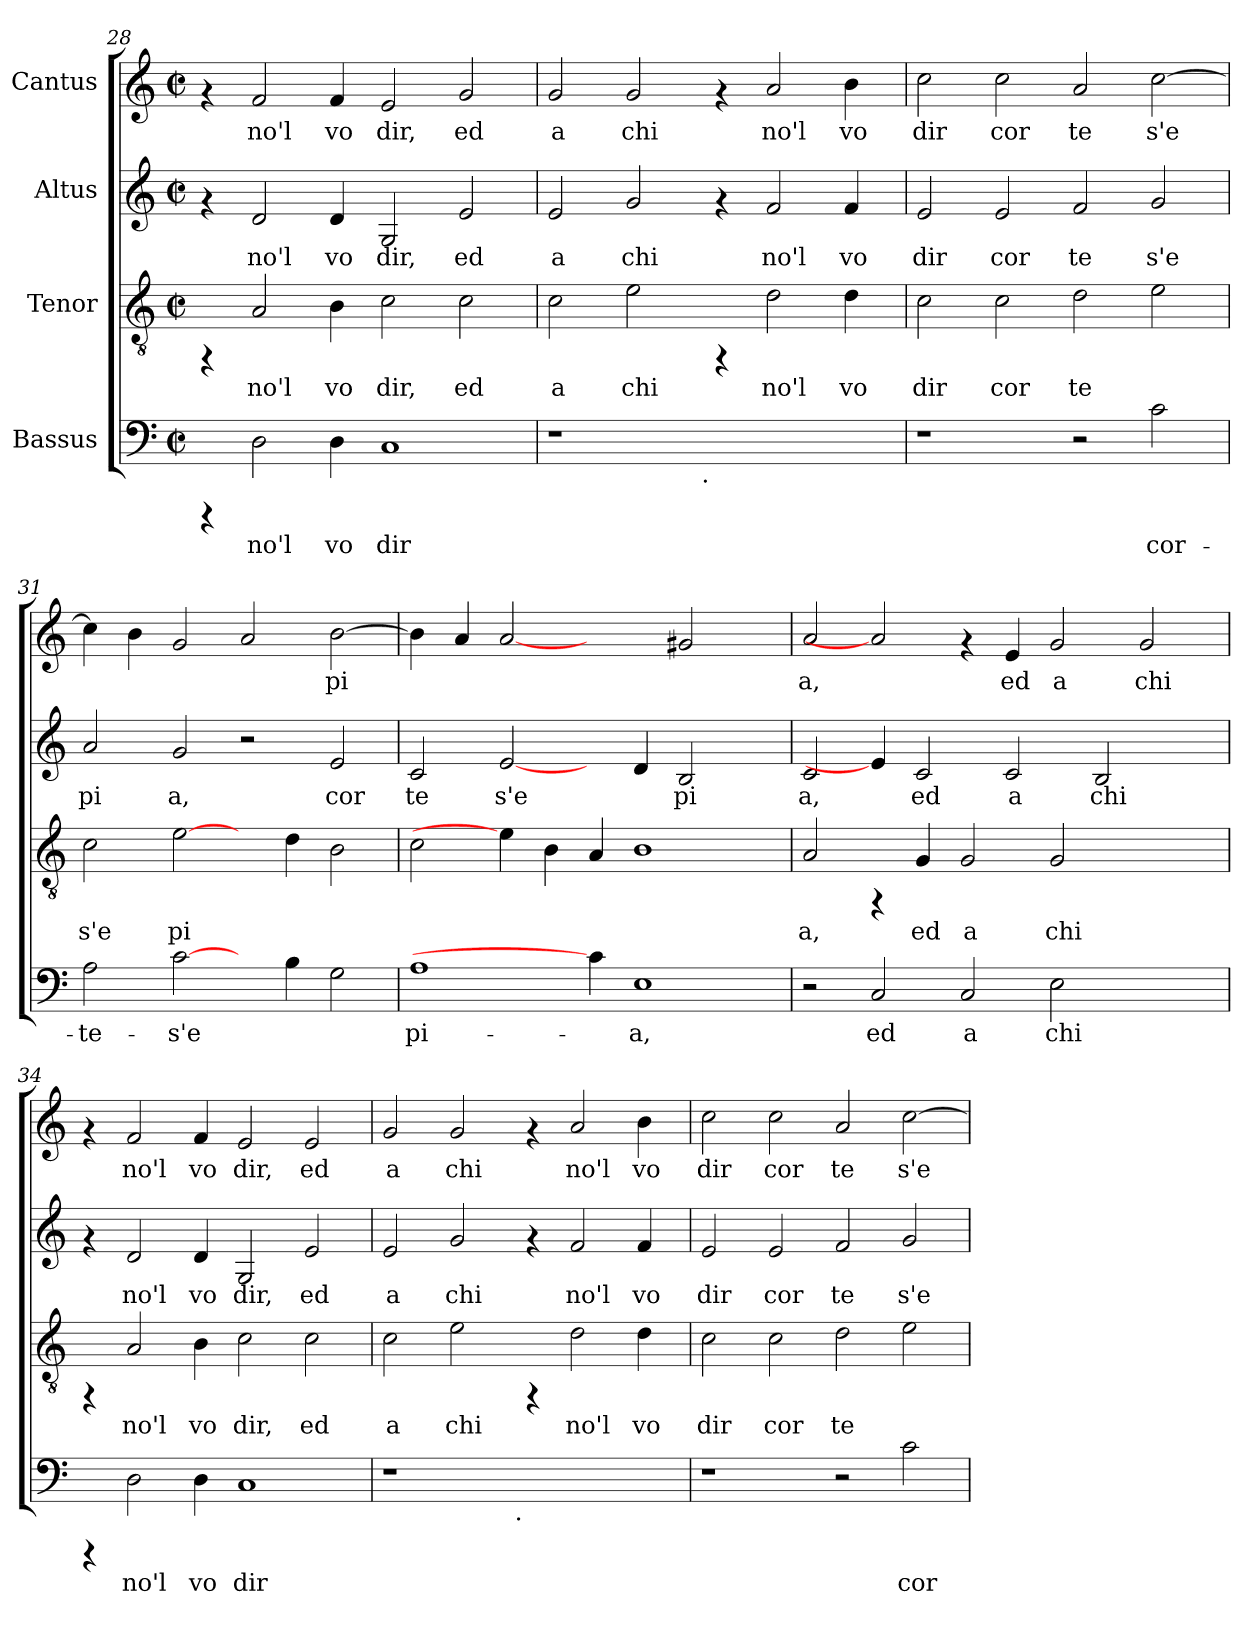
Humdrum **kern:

**kern	**text	**kern	**text	**kern	**text	**kern	**text
*part4	*part4	*part3	*part3	*part2	*part2	*part1	*part1
*staff4	*staff4	*staff3	*staff3	*staff2	*staff2	*staff1	*staff1
*I"Bassus	*	*I"Tenor	*	*I"Altus	*	*I"Cantus	*
*clefF4	*	*clefGv2	*	*clefG2	*	*clefG2	*
*k[]	*	*k[]	*	*k[]	*	*k[]	*
*C:	*	*C:	*	*C:	*	*C:	*
*M2/2	*	*M2/2	*	*M2/2	*	*M2/2	*
*met(c|)	*	*met(c|)	*	*met(c|)	*	*met(c|)	*
=28	=28	=28	=28	=28	=28	=28	=28
4rCCC	.	4rFF	.	4rf	.	4rf	.
!	!LO:LY:b:cj	!	!LO:LY:b:cj	!	!LO:LY:b:cj	!	!LO:LY:b:cj
2D\	no'l	2A/	no'l	2d/	no'l	2f/	no'l
!	!LO:LY:b:cj	!	!LO:LY:b:cj	!	!LO:LY:b:cj	!	!LO:LY:b:cj
4D\	vo	4B\	vo	4d/	vo	4f/	vo
!	!LO:LY:b:cj	!	!LO:LY:b:cj	!	!LO:LY:b:cj	!	!LO:LY:b:cj
1C	dir	2c\	dir,	2G/	dir,	2e/	dir,
!	!	!	!LO:LY:b:cj	!	!LO:LY:b:cj	!	!LO:LY:b:cj
.	.	2c\	ed	2e/	ed	2g/	ed
=29	=29	=29	=29	=29	=29	=29	=29
!	!	!	!LO:LY:b:cj	!	!LO:LY:b:cj	!	!LO:LY:b:cj
*^	*	*	*	*	*	*	*
1r	2ryy	.	2c\	a	2e/	a	2g/	a
!	!	!	!	!LO:LY:b:cj	!	!LO:LY:b:cj	!	!LO:LY:b:cj
.	4...ryy	.	2e\	chi	2g/	chi	2g/	chi
!	!LO:TX:b:t=.	!	!	!	!	!	!	!
.	1ryy	.	.	.	.	.	.	.
1ryy	.	.	4rFF	.	4rf	.	4rf	.
!	!	!	!	!LO:LY:b:cj	!	!LO:LY:b:cj	!	!LO:LY:b:cj
.	.	.	2d\	no'l	2f/	no'l	2a/	no'l
!	!	!	!	!LO:LY:b:cj	!	!LO:LY:b:cj	!	!LO:LY:b:cj
.	.	.	4d\	vo	4f/	vo	4b\	vo
.	32ryy	.	.	.	.	.	.	.
=30	=30	=30	=30	=30	=30	=30	=30	=30
!	!	!	!	!LO:LY:b:cj	!	!LO:LY:b:cj	!	!LO:LY:b:cj
*v	*v	*	*	*	*	*	*	*
1r	.	2c\	dir	2e/	dir	2cc\	dir
!	!	!	!LO:LY:b:cj	!	!LO:LY:b:cj	!	!LO:LY:b:cj
.	.	2c\	cor	2e/	cor	2cc\	cor
!	!	!	!LO:LY:b:cj	!	!LO:LY:b:cj	!	!LO:LY:b:cj
2r	.	2d\	te	2f/	te	2a/	te
!	!LO:LY:b:cj	!	!LO:LY:b:cj	!	!LO:LY:b:cj	!	!LO:LY:b:cj
2c\	cor-	2e\	.	2g/	s'e	[<2cc\	s'e
!!LO:PB:g=z
=31	=31	=31	=31	=31	=31	=31	=31
!	!LO:LY:b:cj	!	!LO:LY:b:cj	!	!LO:LY:b:cj	!	!LO:LY:b:cj
2A\	-te-	2c\	s'e	2a/	pi	4cc\]	.
!	!	!	!	!	!	!	!LO:LY:b:cj
.	.	.	.	.	.	4b\	.
!	!LO:LY:b:cj	!	!LO:LY:b:cj	!	!LO:LY:b:cj	!	!LO:LY:b:cj
[2c\	-s'e	[2e\	pi	2g/	a,	2g/	.
!	!	!	!	!	!	!	!LO:LY:b:cj
4ryy	.	4ryy	.	2r	.	2a/	.
!	!LO:LY:b:cj	!	!LO:LY:b:cj	!	!	!	!
4B\	.	4d\	.	.	.	.	.
!	!LO:LY:b:cj	!	!LO:LY:b:cj	!	!LO:LY:b:cj	!	!LO:LY:b:cj
2G\	.	2B\	.	2e/	cor	[>2b\	pi
=32	=32	=32	=32	=32	=32	=32	=32
!	!LO:LY:b:cj	!	!LO:LY:b:cj	!	!LO:LY:b:cj	!	!LO:LY:b:cj
1A	pi-	2c\	.	2c/	te	4b\]	.
!	!	!	!	!	!	!	!LO:LY:b:cj
.	.	.	.	.	.	4a/	.
!	!	!	!	!	!LO:LY:b:cj	!	!LO:LY:b:cj
.	.	4e\]	.	[2e/	s'e	[2a	.
!	!	!	!LO:LY:b:cj	!	!	!	!
.	.	4B\	.	.	.	.	.
!	!	!	!LO:LY:b:cj	!	!	!	!
4c\]	.	4A/	.	4ryy	.	2ryy	.
!	!LO:LY:b:cj	!	!LO:LY:b:cj	!	!LO:LY:b:cj	!	!
1E	-a,	1B	.	4d/	.	.	.
!	!	!	!	!	!LO:LY:b:cj	!	!LO:LY:b:cj
.	.	.	.	2B/	pi	2g#/	.
.	.	.	.	4ryy	.	4ryy	.
=33	=33	=33	=33	=33	=33	=33	=33
!	!	!	!LO:LY:b:cj	!	!LO:LY:b:cj	!	!LO:LY:b:cj
2r	.	2A/	a,	2c/	a,	2a/	a,
!	!LO:LY:b:cj	!	!	!	!	!	!
2C/	ed	4rFF	.	4e/]	.	2a]	.
!	!	!	!LO:LY:b:cj	!	!LO:LY:b:cj	!	!
.	.	4G/	ed	2c/	ed	.	.
!	!LO:LY:b:cj	!	!LO:LY:b:cj	!	!	!	!
2C/	a	2G/	a	.	.	4rf	.
!	!	!	!	!	!LO:LY:b:cj	!	!LO:LY:b:cj
.	.	.	.	2c/	a	4e/	ed
!	!LO:LY:b:cj	!	!LO:LY:b:cj	!	!	!	!LO:LY:b:cj
2E\	chi	2G/	chi	.	.	2g/	a
!	!	!	!	!	!LO:LY:b:cj	!	!
.	.	.	.	2B/	chi	.	.
!	!	!	!	!	!	!	!LO:LY:b:cj
2ryy	.	2ryy	.	.	.	2g/	chi
.	.	.	.	4ryy	.	.	.
=34	=34	=34	=34	=34	=34	=34	=34
4rCCC	.	4rFF	.	4rf	.	4rf	.
!	!LO:LY:b:cj	!	!LO:LY:b:cj	!	!LO:LY:b:cj	!	!LO:LY:b:cj
2D\	no'l	2A/	no'l	2d/	no'l	2f/	no'l
!	!LO:LY:b:cj	!	!LO:LY:b:cj	!	!LO:LY:b:cj	!	!LO:LY:b:cj
4D\	vo	4B\	vo	4d/	vo	4f/	vo
!	!LO:LY:b:cj	!	!LO:LY:b:cj	!	!LO:LY:b:cj	!	!LO:LY:b:cj
1C	dir	2c\	dir,	2G/	dir,	2e/	dir,
!	!	!	!LO:LY:b:cj	!	!LO:LY:b:cj	!	!LO:LY:b:cj
.	.	2c\	ed	2e/	ed	2e/	ed
=35	=35	=35	=35	=35	=35	=35	=35
!	!	!	!LO:LY:b:cj	!	!LO:LY:b:cj	!	!LO:LY:b:cj
*^	*	*	*	*	*	*	*
1r	2ryy	.	2c\	a	2e/	a	2g/	a
!	!	!	!	!LO:LY:b:cj	!	!LO:LY:b:cj	!	!LO:LY:b:cj
.	4...ryy	.	2e\	chi	2g/	chi	2g/	chi
!	!LO:TX:b:t=.	!	!	!	!	!	!	!
.	1ryy	.	.	.	.	.	.	.
1ryy	.	.	4rFF	.	4rf	.	4rf	.
!	!	!	!	!LO:LY:b:cj	!	!LO:LY:b:cj	!	!LO:LY:b:cj
.	.	.	2d\	no'l	2f/	no'l	2a/	no'l
!	!	!	!	!LO:LY:b:cj	!	!LO:LY:b:cj	!	!LO:LY:b:cj
.	.	.	4d\	vo	4f/	vo	4b\	vo
.	32ryy	.	.	.	.	.	.	.
=36	=36	=36	=36	=36	=36	=36	=36	=36
!	!	!	!	!LO:LY:b:cj	!	!LO:LY:b:cj	!	!LO:LY:b:cj
*v	*v	*	*	*	*	*	*	*
1r	.	2c\	dir	2e/	dir	2cc\	dir
!	!	!	!LO:LY:b:cj	!	!LO:LY:b:cj	!	!LO:LY:b:cj
.	.	2c\	cor	2e/	cor	2cc\	cor
!	!	!	!LO:LY:b:cj	!	!LO:LY:b:cj	!	!LO:LY:b:cj
2r	.	2d\	te	2f/	te	2a/	te
!	!LO:LY:b:cj	!	!LO:LY:b:cj	!	!LO:LY:b:cj	!	!LO:LY:b:cj
2c\	cor-	2e\	.	2g/	s'e	[>2cc\	s'e
=	=	=	=	=	=	=	=
*-	*-	*-	*-	*-	*-	*-	*-
